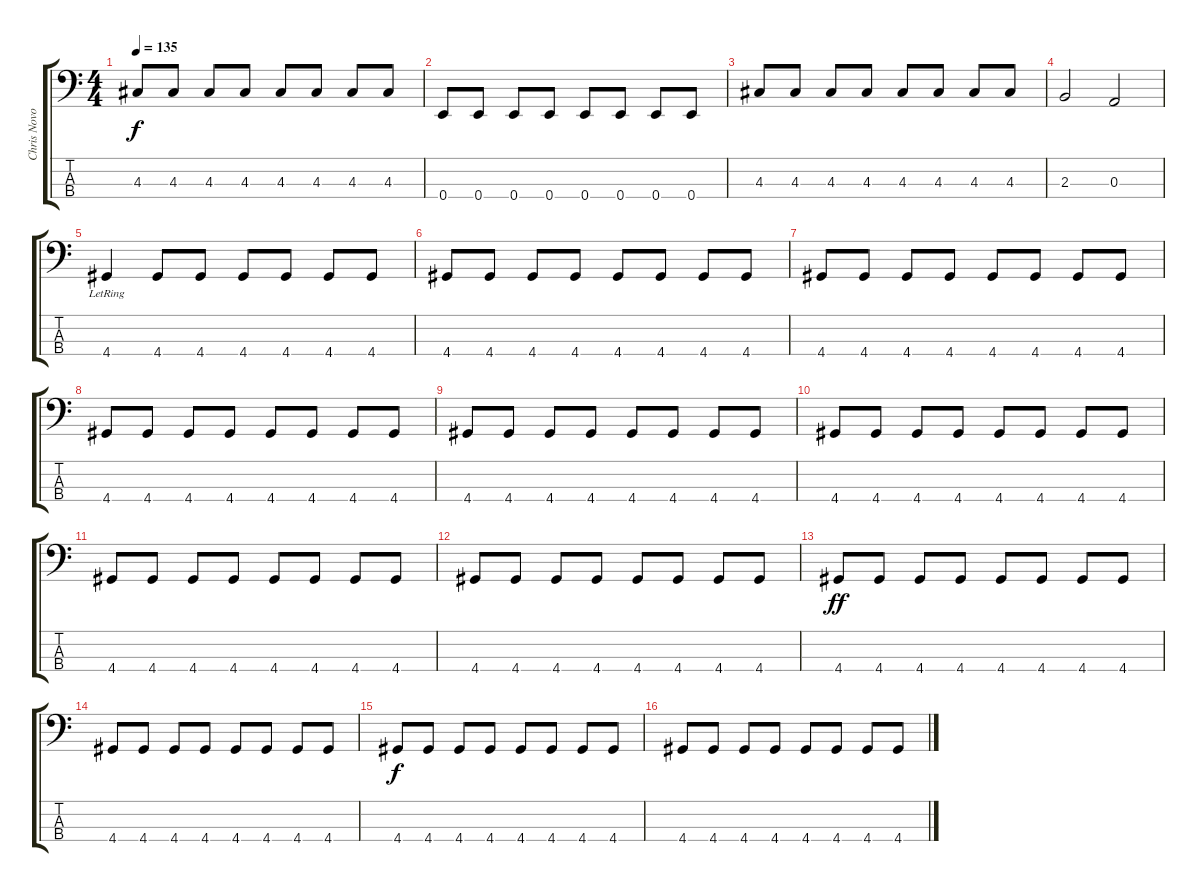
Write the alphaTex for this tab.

\track ("Chris Novoselic" "Chris Novo") {instrument electricbasspick}
\staff {score tabs}
\tuning (G2 D2 A1 E1) {hide}
\ts (4 4)
\tempo 135
\clef f4
\ks c
4.3.8{dy f} 4.3.8 4.3.8 4.3.8 4.3.8 4.3.8 4.3.8 4.3.8 |
0.4.8 0.4.8 0.4.8 0.4.8 0.4.8 0.4.8 0.4.8 0.4.8 |
4.3.8 4.3.8 4.3.8 4.3.8 4.3.8 4.3.8 4.3.8 4.3.8 |
2.3.2 0.3.2 |
4.4{lr}.4 4.4.8 4.4.8 4.4.8 4.4.8 4.4.8 4.4.8 |
4.4.8 4.4.8 4.4.8 4.4.8 4.4.8 4.4.8 4.4.8 4.4.8 |
4.4.8 4.4.8 4.4.8 4.4.8 4.4.8 4.4.8 4.4.8 4.4.8 |
4.4.8 4.4.8 4.4.8 4.4.8 4.4.8 4.4.8 4.4.8 4.4.8 |
4.4.8 4.4.8 4.4.8 4.4.8 4.4.8 4.4.8 4.4.8 4.4.8 |
4.4.8 4.4.8 4.4.8 4.4.8 4.4.8 4.4.8 4.4.8 4.4.8 |
4.4.8 4.4.8 4.4.8 4.4.8 4.4.8 4.4.8 4.4.8 4.4.8 |
4.4.8 4.4.8 4.4.8 4.4.8 4.4.8 4.4.8 4.4.8 4.4.8 |
4.4.8{dy ff} 4.4.8 4.4.8 4.4.8 4.4.8 4.4.8 4.4.8 4.4.8 |
4.4.8 4.4.8 4.4.8 4.4.8 4.4.8 4.4.8 4.4.8 4.4.8 |
4.4.8{dy f} 4.4.8 4.4.8 4.4.8 4.4.8 4.4.8 4.4.8 4.4.8 |
4.4.8 4.4.8 4.4.8 4.4.8 4.4.8 4.4.8 4.4.8 4.4.8
